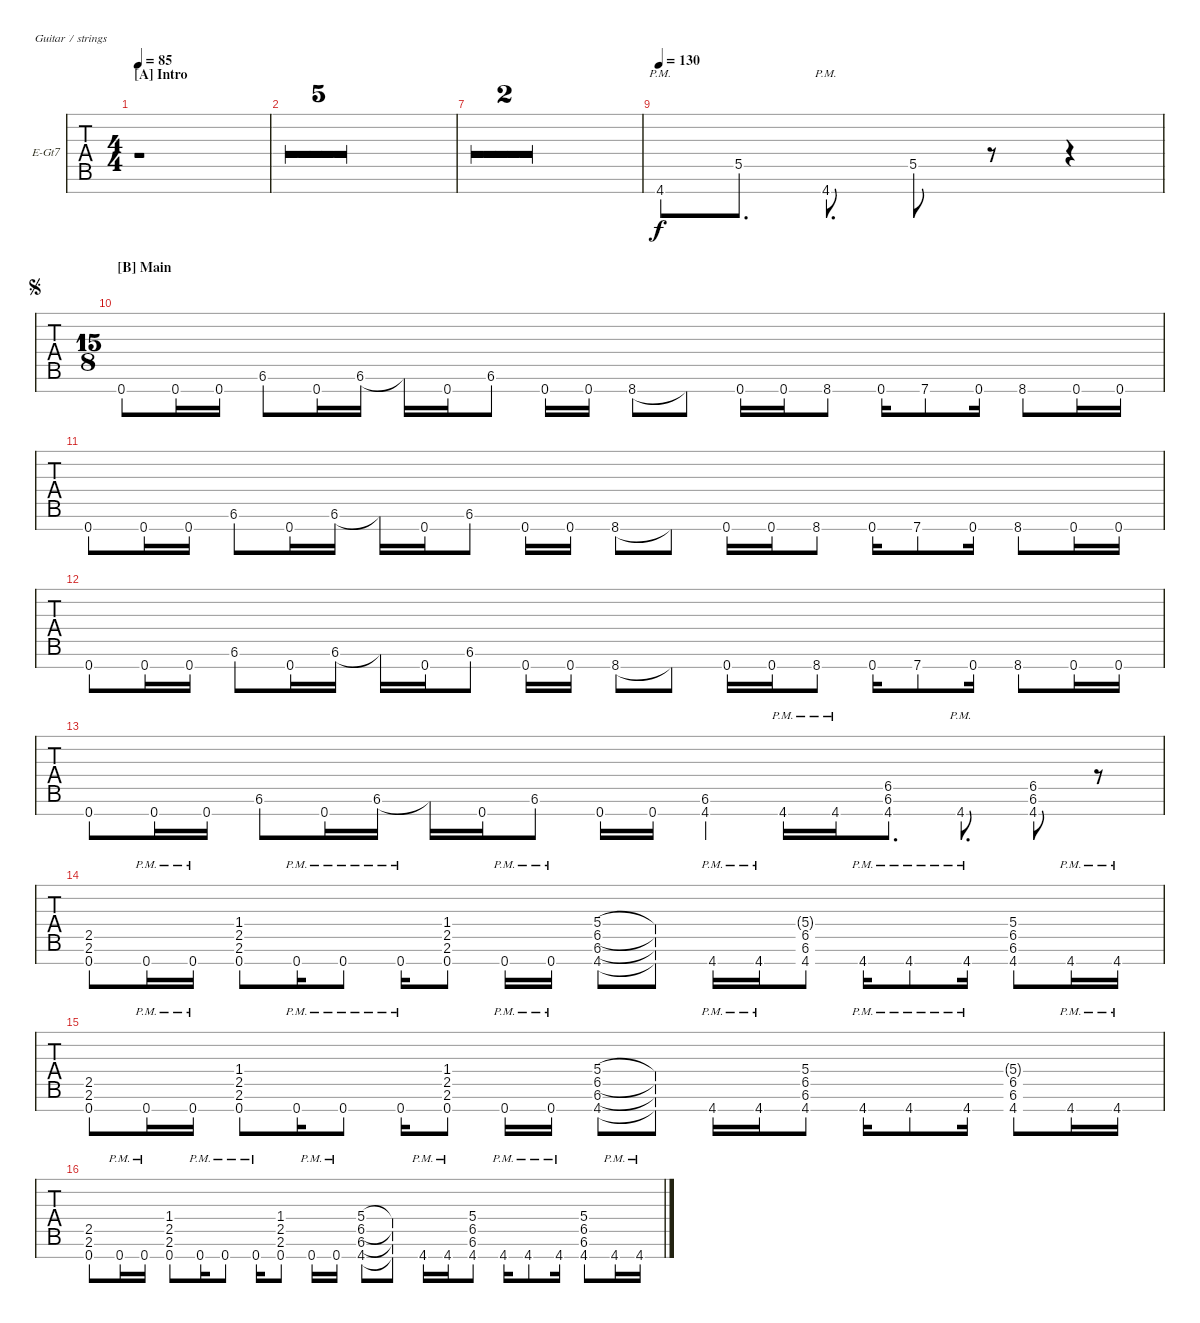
\bracketExtendMode groupsimilarinstruments
\firstSystemTrackNameOrientation horizontal
\otherSystemsTrackNameOrientation horizontal
\track ("Rhythm Right" "E-Gt7") {multiBarRest instrument distortionguitar}
\staff {tabs}
\tuning (E4 B3 G3 D3 A2 E2 B1)
\ts (4 4)
\section ("A" "Intro")
\tempo 85
\clef g2
\ks c
r.1{dy f instrument distortionguitar} |
r.1 |
r.1 |
r.1 |
r.1 |
\tempo (85 1)
r.1 |
\tempo (75 1)
r.1 |
r.1 |
\tempo 130
4.7{pm}.8 5.5.8{d} 4.7{pm}.8{d} 5.5.8 r.8 r.4 |
\ts (15 8)
\beaming (8 2 2 2 1 2 2 2 2)
\section ("B" "Main")
\jump segno
\ks aminor
0.7.8 0.7.16 0.7.16 6.6.8 0.7.16 6.6.16 6.6{t}.16 0.7.16 6.6.8 0.7.16 0.7.16 8.7.8 8.7{t}.8 0.7.16 0.7.16 8.7.8 0.7.16 7.7.8 0.7.16 8.7.8 0.7.16 0.7.16 |
0.7.8 0.7.16 0.7.16 6.6.8 0.7.16 6.6.16 6.6{t}.16 0.7.16 6.6.8 0.7.16 0.7.16 8.7.8 8.7{t}.8 0.7.16 0.7.16 8.7.8 0.7.16 7.7.8 0.7.16 8.7.8 0.7.16 0.7.16 |
0.7.8 0.7.16 0.7.16 6.6.8 0.7.16 6.6.16 6.6{t}.16 0.7.16 6.6.8 0.7.16 0.7.16 8.7.8 8.7{t}.8 0.7.16 0.7.16 8.7.8 0.7.16 7.7.8 0.7.16 8.7.8 0.7.16 0.7.16 |
0.7.8 0.7.16 0.7.16 6.6.8 0.7.16 6.6.16 6.6{t}.16 0.7.16 6.6.8 0.7.16 0.7.16 (4.7 6.6).4 4.7{pm}.16 4.7{pm}.16 (4.7 6.6 6.5).8{d} 4.7{pm}.8{d} (4.7 6.6 6.5).8 r.8 |
\ks d#minor
(0.7 2.6 2.5).8 0.7{pm}.16 0.7{pm}.16 (0.7 2.6 2.5 1.4).8 0.7{pm}.16 0.7{pm}.8 0.7{pm}.16 (0.7 2.6 2.5 1.4).8 0.7{pm}.16 0.7{pm}.16 (4.7 6.6 6.5 5.4).8 (4.7{t} 6.6{t} 6.5{t} 5.4{t}).8 4.7{pm}.16 4.7{pm}.16 (4.7 6.6 6.5 5.4{g}).8 4.7{pm}.16 4.7{pm}.8 4.7{pm}.16 (4.7 6.6 6.5 5.4).8 4.7{pm}.16 4.7{pm}.16 |
(0.7 2.6 2.5).8 0.7{pm}.16 0.7{pm}.16 (0.7 2.6 2.5 1.4).8 0.7{pm}.16 0.7{pm}.8 0.7{pm}.16 (0.7 2.6 2.5 1.4).8 0.7{pm}.16 0.7{pm}.16 (4.7 6.6 6.5 5.4).8 (4.7{t} 6.6{t} 6.5{t} 5.4{t}).8 4.7{pm}.16 4.7{pm}.16 (4.7 6.6 6.5 5.4).8 4.7{pm}.16 4.7{pm}.8 4.7{pm}.16 (4.7 6.6 6.5 5.4{g}).8 4.7{pm}.16 4.7{pm}.16 |
(0.7 2.6 2.5).8 0.7{pm}.16 0.7{pm}.16 (0.7 2.6 2.5 1.4).8 0.7{pm}.16 0.7{pm}.8 0.7{pm}.16 (0.7 2.6 2.5 1.4).8 0.7{pm}.16 0.7{pm}.16 (4.7 6.6 6.5 5.4).8 (4.7{t} 6.6{t} 6.5{t} 5.4{t}).8 4.7{pm}.16 4.7{pm}.16 (4.7 6.6 6.5 5.4).8 4.7{pm}.16 4.7{pm}.8 4.7{pm}.16 (4.7 6.6 6.5 5.4).8 4.7{pm}.16 4.7{pm}.16
